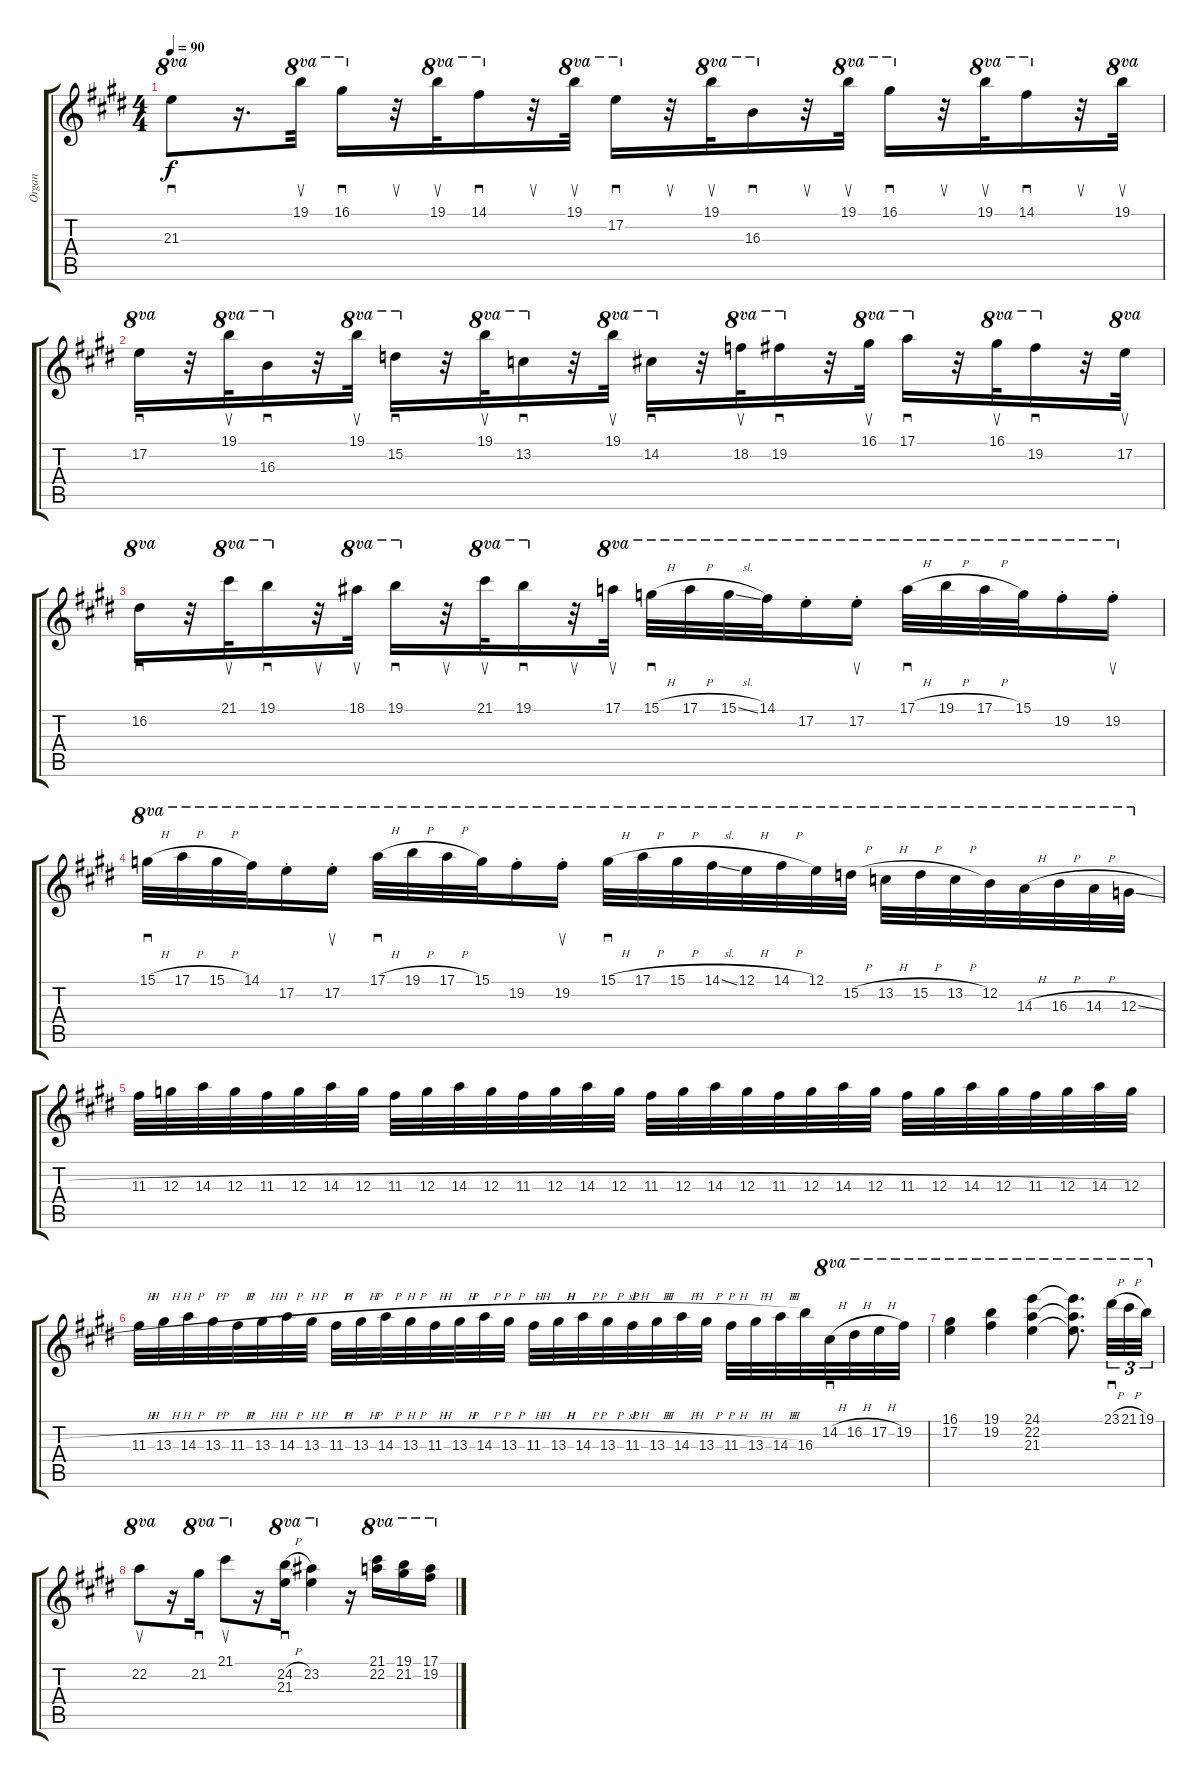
\track ("Organ" "Organ") {instrument overdrivenguitar}
\staff {score tabs}
\tuning (E4 B3 G3 D3 A2 E2) {hide}
\ts (4 4)
\tempo 90
\clef g2
\ks c#minor
21.3.8{sd ot 8va dy f} r.16{d} 19.1.32{su ot 8va} 16.1.16{sd ot 8va} r.32{su} 19.1.32{su ot 8va} 14.1.16{sd ot 8va} r.32{su} 19.1.32{su ot 8va} 17.2.16{sd ot 8va} r.32{su} 19.1.32{su ot 8va} 16.3.16{sd ot 8va} r.32{su} 19.1.32{su ot 8va} 16.1.16{sd ot 8va} r.32{su} 19.1.32{su ot 8va} 14.1.16{sd ot 8va} r.32{su} 19.1.32{su ot 8va} |
\ks e
17.2.16{sd ot 8va} r.32 19.1.32{su ot 8va} 16.3.16{sd ot 8va} r.32 19.1.32{su ot 8va} 15.2.16{sd ot 8va} r.32 19.1.32{su ot 8va} 13.2.16{sd ot 8va} r.32 19.1.32{su ot 8va} 14.2.16{sd ot 8va} r.32 18.2.32{su ot 8va} 19.2.16{sd ot 8va} r.32 16.1.32{su ot 8va} 17.1.16{sd ot 8va} r.32 16.1.32{su ot 8va} 19.2.16{sd ot 8va} r.32 17.2.32{su ot 8va} |
\ks c#minor
16.2.16{sd ot 8va} r.32 21.1.32{su ot 8va} 19.1.16{sd ot 8va} r.32{su} 18.1.32{su ot 8va} 19.1.16{sd ot 8va} r.32{su} 21.1.32{su ot 8va} 19.1.16{sd ot 8va} r.32{su} 17.1.32{su ot 8va} 15.1{h}.32{sd ot 8va} 17.1{h}.32{ot 8va} 15.1{sl}.32{ot 8va} 14.1.32{ot 8va} 17.2{st}.16{ot 8va} 17.2{st}.16{su ot 8va} 17.1{h}.32{sd ot 8va} 19.1{h}.32{ot 8va} 17.1{h}.32{ot 8va} 15.1.32{ot 8va} 19.2{st}.16{ot 8va} 19.2{st}.16{su ot 8va} |
\ks e
15.1{h}.32{sd ot 8va} 17.1{h}.32{ot 8va} 15.1{h}.32{ot 8va} 14.1.32{ot 8va} 17.2{st}.16{ot 8va} 17.2{st}.16{su ot 8va} 17.1{h}.32{sd ot 8va} 19.1{h}.32{ot 8va} 17.1{h}.32{ot 8va} 15.1.32{ot 8va} 19.2{st}.16{ot 8va} 19.2{st}.16{su ot 8va} 15.1{h}.32{sd ot 8va} 17.1{h}.32{ot 8va} 15.1{h}.32{ot 8va} 14.1{sl}.32{ot 8va} 12.1{h}.32{ot 8va} 14.1{h}.32{ot 8va} 12.1.32{ot 8va} 15.2{h}.32{ot 8va} 13.2{h}.32{ot 8va} 15.2{h}.32{ot 8va} 13.2{h}.32{ot 8va} 12.2.32{ot 8va} 14.3{h}.32{ot 8va} 16.3{h}.32{ot 8va} 14.3{h}.32{ot 8va} 12.3{sl}.32{ot 8va} |
11.3{h}.32 12.3{h}.32 14.3{h}.32 12.3{h}.32 11.3{h}.32 12.3{h}.32 14.3{h}.32 12.3{h}.32 11.3{h}.32 12.3{h}.32 14.3{h}.32 12.3{h}.32 11.3{h}.32 12.3{h}.32 14.3{h}.32 12.3{h}.32 11.3{h}.32 12.3{h}.32 14.3{h}.32 12.3{h}.32 11.3{h}.32 12.3{h}.32 14.3{h}.32 12.3{h}.32 11.3{h}.32 12.3{h}.32 14.3{h}.32 12.3{h}.32 11.3{h}.32 12.3{h}.32 14.3{h}.32 12.3{h}.32 |
11.3{h}.32 13.3{h}.32 14.3{h}.32 13.3{h}.32 11.3{h}.32 13.3{h}.32 14.3{h}.32 13.3{h}.32 11.3{h}.32 13.3{h}.32 14.3{h}.32 13.3{h}.32 11.3{h}.32 13.3{h}.32 14.3{h}.32 13.3{h}.32 11.3{h}.32 13.3{h}.32 14.3{h}.32 13.3{h}.32 11.3{h}.32 13.3{h}.32 14.3{h}.32 13.3{h}.32 11.3{h}.32 13.3{h}.32 14.3{h}.32 16.3.32 14.2{h}.32{sd ot 8va} 16.2{h}.32{ot 8va} 17.2{h}.32{ot 8va} 19.2.32{ot 8va} |
(16.1 17.2).4{ot 8va} (19.1 19.2).4{ot 8va} (24.1 22.2 21.3).4{ot 8va} (24.1{t} 22.2{t} 21.3{t}).8{d ot 8va} 23.1{h}.32{sd tu (3 2) ot 8va} 21.1{h}.32{tu (3 2) ot 8va} 19.1.32{tu (3 2) ot 8va} |
\ks c#minor
22.2.8{su ot 8va} r.16 21.2.16{sd ot 8va} 21.1.8{su ot 8va} r.16 (24.2{h} 21.3).16{sd ot 8va} (23.2 21.3{t}).4{ot 8va} r.16 (21.1 22.2).16{ot 8va} (19.1 21.2).16{ot 8va} (17.1 19.2).16{ot 8va}
